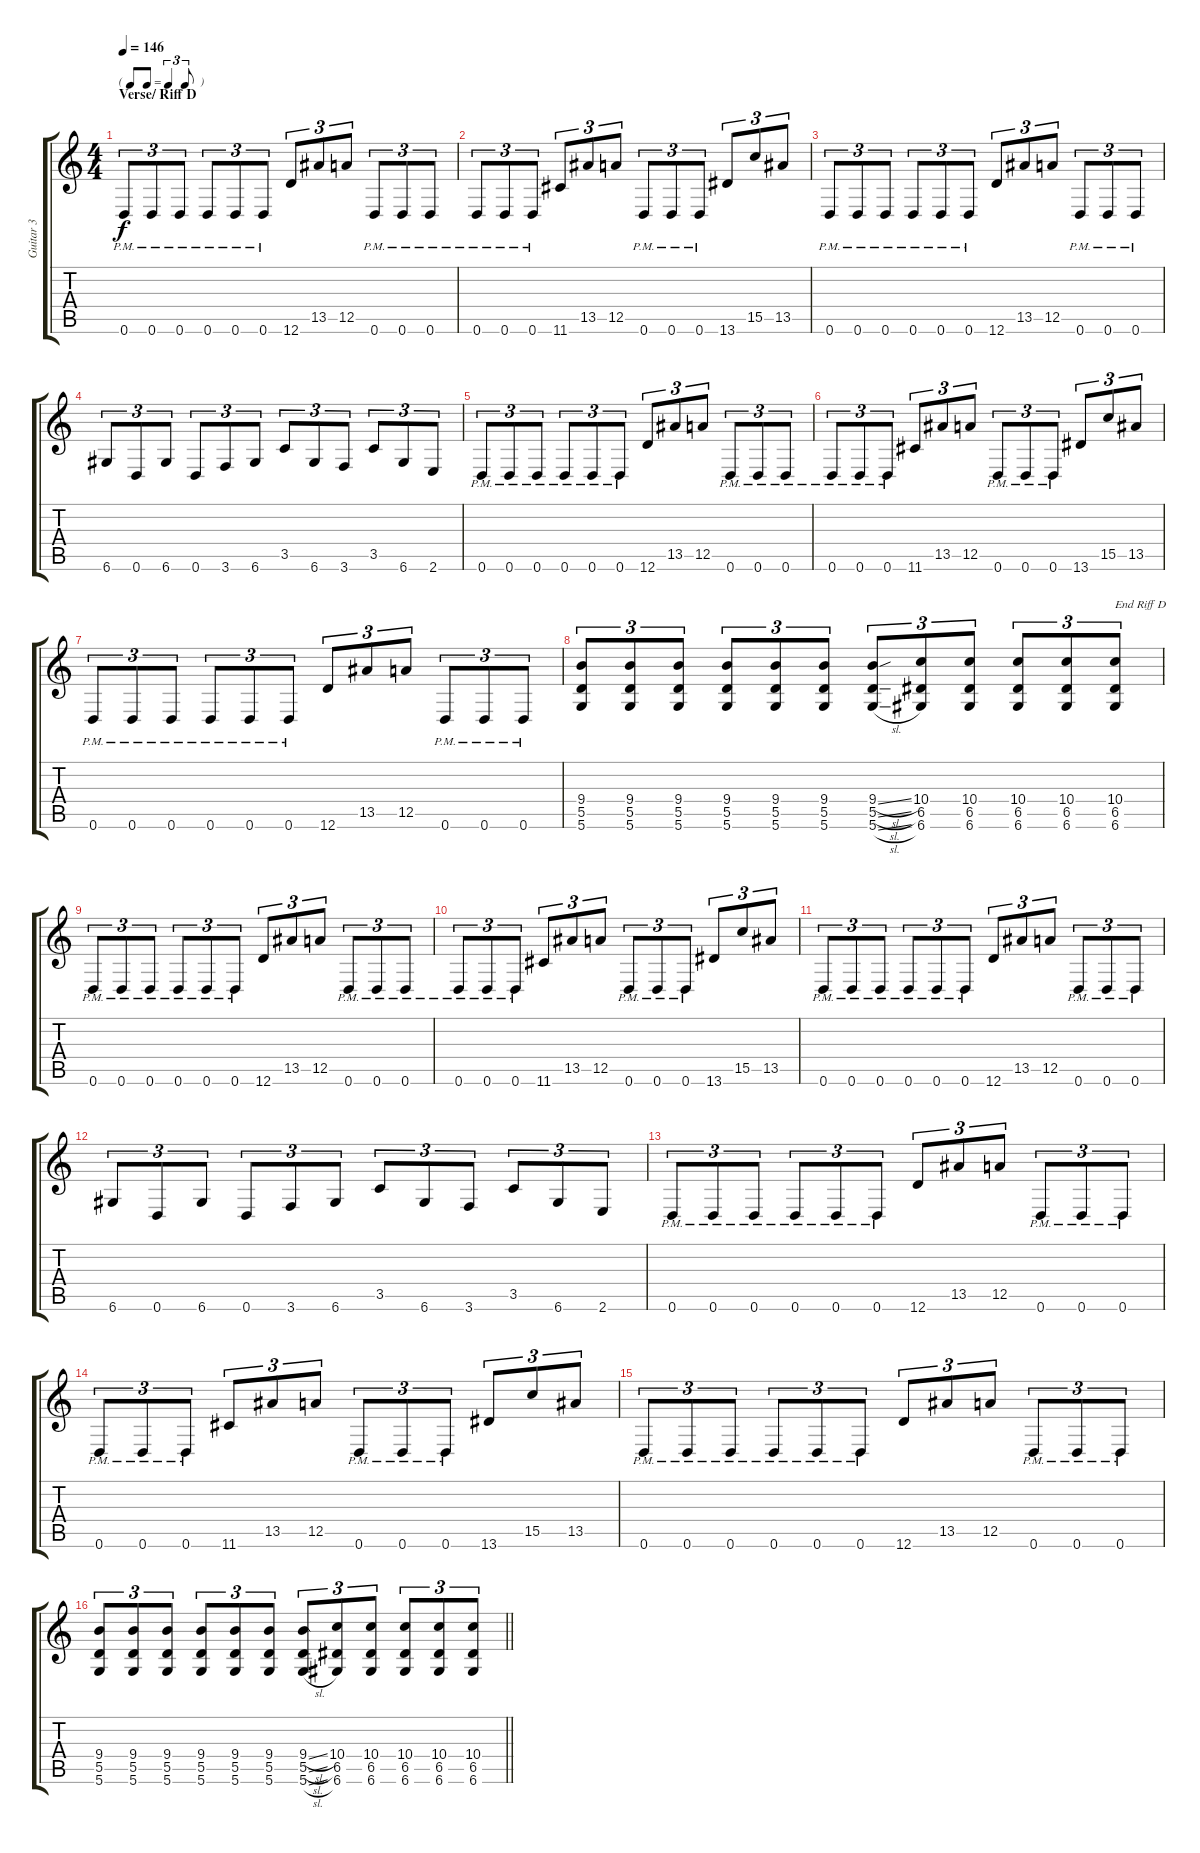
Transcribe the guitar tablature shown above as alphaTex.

\track ("Guitar 3" "Guitar 3") {instrument distortionguitar}
\staff {score tabs}
\tuning (E4 B3 G3 D3 A2 D2) {hide}
\ts (4 4)
\tf triplet8th
\section ("" "Verse/ Riff D")
\tempo 146
\clef g2
\ks c
0.6{pm}.8{tu (3 2) dy f} 0.6{pm}.8{tu (3 2)} 0.6{pm}.8{tu (3 2)} 0.6{pm}.8{tu (3 2)} 0.6{pm}.8{tu (3 2)} 0.6{pm}.8{tu (3 2)} 12.6.8{tu (3 2)} 13.5.8{tu (3 2)} 12.5.8{tu (3 2)} 0.6{pm}.8{tu (3 2)} 0.6{pm}.8{tu (3 2)} 0.6{pm}.8{tu (3 2)} |
0.6{pm}.8{tu (3 2)} 0.6{pm}.8{tu (3 2)} 0.6{pm}.8{tu (3 2)} 11.6.8{tu (3 2)} 13.5.8{tu (3 2)} 12.5.8{tu (3 2)} 0.6{pm}.8{tu (3 2)} 0.6{pm}.8{tu (3 2)} 0.6{pm}.8{tu (3 2)} 13.6.8{tu (3 2)} 15.5.8{tu (3 2)} 13.5.8{tu (3 2)} |
0.6{pm}.8{tu (3 2)} 0.6{pm}.8{tu (3 2)} 0.6{pm}.8{tu (3 2)} 0.6{pm}.8{tu (3 2)} 0.6{pm}.8{tu (3 2)} 0.6{pm}.8{tu (3 2)} 12.6.8{tu (3 2)} 13.5.8{tu (3 2)} 12.5.8{tu (3 2)} 0.6{pm}.8{tu (3 2)} 0.6{pm}.8{tu (3 2)} 0.6{pm}.8{tu (3 2)} |
6.6.8{tu (3 2)} 0.6.8{tu (3 2)} 6.6.8{tu (3 2)} 0.6.8{tu (3 2)} 3.6.8{tu (3 2)} 6.6.8{tu (3 2)} 3.5.8{tu (3 2)} 6.6.8{tu (3 2)} 3.6.8{tu (3 2)} 3.5.8{tu (3 2)} 6.6.8{tu (3 2)} 2.6.8{tu (3 2)} |
0.6{pm}.8{tu (3 2)} 0.6{pm}.8{tu (3 2)} 0.6{pm}.8{tu (3 2)} 0.6{pm}.8{tu (3 2)} 0.6{pm}.8{tu (3 2)} 0.6{pm}.8{tu (3 2)} 12.6.8{tu (3 2)} 13.5.8{tu (3 2)} 12.5.8{tu (3 2)} 0.6{pm}.8{tu (3 2)} 0.6{pm}.8{tu (3 2)} 0.6{pm}.8{tu (3 2)} |
0.6{pm}.8{tu (3 2)} 0.6{pm}.8{tu (3 2)} 0.6{pm}.8{tu (3 2)} 11.6.8{tu (3 2)} 13.5.8{tu (3 2)} 12.5.8{tu (3 2)} 0.6{pm}.8{tu (3 2)} 0.6{pm}.8{tu (3 2)} 0.6{pm}.8{tu (3 2)} 13.6.8{tu (3 2)} 15.5.8{tu (3 2)} 13.5.8{tu (3 2)} |
0.6{pm}.8{tu (3 2)} 0.6{pm}.8{tu (3 2)} 0.6{pm}.8{tu (3 2)} 0.6{pm}.8{tu (3 2)} 0.6{pm}.8{tu (3 2)} 0.6{pm}.8{tu (3 2)} 12.6.8{tu (3 2)} 13.5.8{tu (3 2)} 12.5.8{tu (3 2)} 0.6{pm}.8{tu (3 2)} 0.6{pm}.8{tu (3 2)} 0.6{pm}.8{tu (3 2)} |
(9.4 5.5 5.6).8{tu (3 2)} (9.4 5.5 5.6).8{tu (3 2)} (9.4 5.5 5.6).8{tu (3 2)} (9.4 5.5 5.6).8{tu (3 2)} (9.4 5.5 5.6).8{tu (3 2)} (9.4 5.5 5.6).8{tu (3 2)} (9.4{sl} 5.5{sl} 5.6{sl}).8{tu (3 2)} (10.4 6.5 6.6).8{tu (3 2)} (10.4 6.5 6.6).8{tu (3 2)} (10.4 6.5 6.6).8{tu (3 2)} (10.4 6.5 6.6).8{tu (3 2)} (10.4 6.5 6.6).8{tu (3 2) txt "End Riff D"} |
0.6{pm}.8{tu (3 2)} 0.6{pm}.8{tu (3 2)} 0.6{pm}.8{tu (3 2)} 0.6{pm}.8{tu (3 2)} 0.6{pm}.8{tu (3 2)} 0.6{pm}.8{tu (3 2)} 12.6.8{tu (3 2)} 13.5.8{tu (3 2)} 12.5.8{tu (3 2)} 0.6{pm}.8{tu (3 2)} 0.6{pm}.8{tu (3 2)} 0.6{pm}.8{tu (3 2)} |
0.6{pm}.8{tu (3 2)} 0.6{pm}.8{tu (3 2)} 0.6{pm}.8{tu (3 2)} 11.6.8{tu (3 2)} 13.5.8{tu (3 2)} 12.5.8{tu (3 2)} 0.6{pm}.8{tu (3 2)} 0.6{pm}.8{tu (3 2)} 0.6{pm}.8{tu (3 2)} 13.6.8{tu (3 2)} 15.5.8{tu (3 2)} 13.5.8{tu (3 2)} |
0.6{pm}.8{tu (3 2)} 0.6{pm}.8{tu (3 2)} 0.6{pm}.8{tu (3 2)} 0.6{pm}.8{tu (3 2)} 0.6{pm}.8{tu (3 2)} 0.6{pm}.8{tu (3 2)} 12.6.8{tu (3 2)} 13.5.8{tu (3 2)} 12.5.8{tu (3 2)} 0.6{pm}.8{tu (3 2)} 0.6{pm}.8{tu (3 2)} 0.6{pm}.8{tu (3 2)} |
6.6.8{tu (3 2)} 0.6.8{tu (3 2)} 6.6.8{tu (3 2)} 0.6.8{tu (3 2)} 3.6.8{tu (3 2)} 6.6.8{tu (3 2)} 3.5.8{tu (3 2)} 6.6.8{tu (3 2)} 3.6.8{tu (3 2)} 3.5.8{tu (3 2)} 6.6.8{tu (3 2)} 2.6.8{tu (3 2)} |
0.6{pm}.8{tu (3 2)} 0.6{pm}.8{tu (3 2)} 0.6{pm}.8{tu (3 2)} 0.6{pm}.8{tu (3 2)} 0.6{pm}.8{tu (3 2)} 0.6{pm}.8{tu (3 2)} 12.6.8{tu (3 2)} 13.5.8{tu (3 2)} 12.5.8{tu (3 2)} 0.6{pm}.8{tu (3 2)} 0.6{pm}.8{tu (3 2)} 0.6{pm}.8{tu (3 2)} |
0.6{pm}.8{tu (3 2)} 0.6{pm}.8{tu (3 2)} 0.6{pm}.8{tu (3 2)} 11.6.8{tu (3 2)} 13.5.8{tu (3 2)} 12.5.8{tu (3 2)} 0.6{pm}.8{tu (3 2)} 0.6{pm}.8{tu (3 2)} 0.6{pm}.8{tu (3 2)} 13.6.8{tu (3 2)} 15.5.8{tu (3 2)} 13.5.8{tu (3 2)} |
0.6{pm}.8{tu (3 2)} 0.6{pm}.8{tu (3 2)} 0.6{pm}.8{tu (3 2)} 0.6{pm}.8{tu (3 2)} 0.6{pm}.8{tu (3 2)} 0.6{pm}.8{tu (3 2)} 12.6.8{tu (3 2)} 13.5.8{tu (3 2)} 12.5.8{tu (3 2)} 0.6{pm}.8{tu (3 2)} 0.6{pm}.8{tu (3 2)} 0.6{pm}.8{tu (3 2)} |
\barLineRight lightlight
(9.4 5.5 5.6).8{tu (3 2)} (9.4 5.5 5.6).8{tu (3 2)} (9.4 5.5 5.6).8{tu (3 2)} (9.4 5.5 5.6).8{tu (3 2)} (9.4 5.5 5.6).8{tu (3 2)} (9.4 5.5 5.6).8{tu (3 2)} (9.4{sl} 5.5{sl} 5.6{sl}).8{tu (3 2)} (10.4 6.5 6.6).8{tu (3 2)} (10.4 6.5 6.6).8{tu (3 2)} (10.4 6.5 6.6).8{tu (3 2)} (10.4 6.5 6.6).8{tu (3 2)} (10.4 6.5 6.6).8{tu (3 2)}
